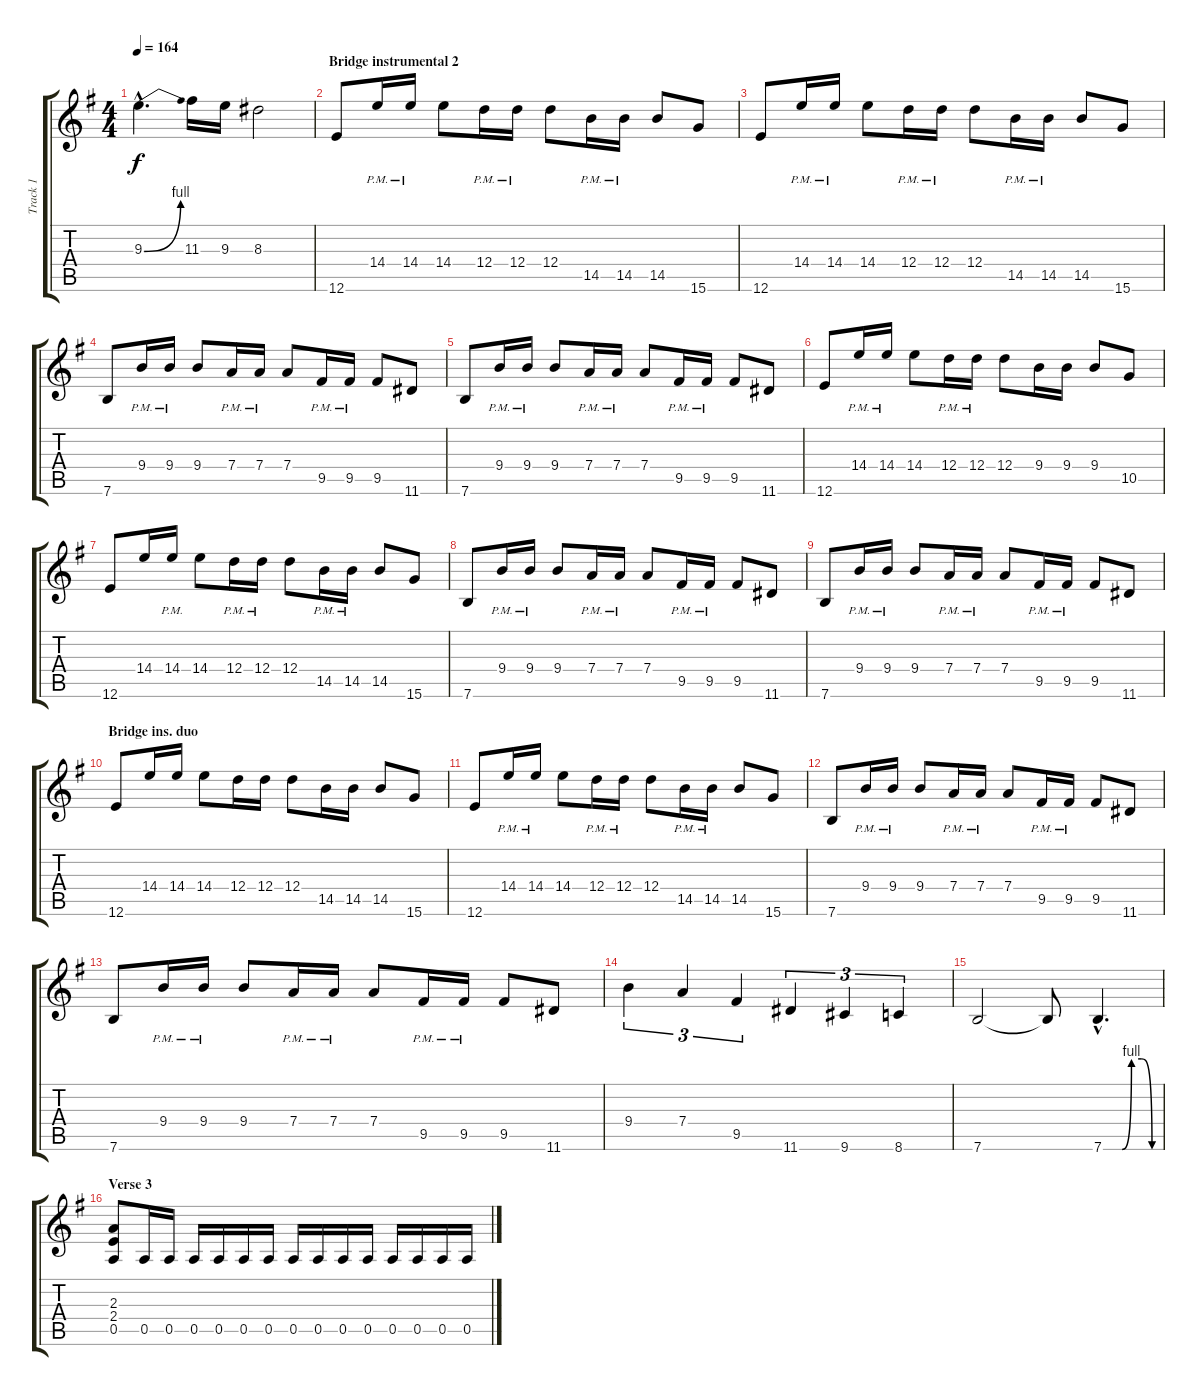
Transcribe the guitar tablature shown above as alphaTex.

\track ("Track 1" "Track 1") {instrument overdrivenguitar}
\staff {score tabs}
\tuning (E4 B3 G3 D3 A2 E2) {hide}
\ts (4 4)
\tempo 164
\clef g2
\ks eminor
9.3{be (bend 0 0 60 4) hac}.4{d dy f} 11.3.16 9.3.16 8.3.2 |
\section ("" "Bridge instrumental 2")
12.6.8 14.4{pm}.16 14.4{pm}.16 14.4.8 12.4{pm}.16 12.4{pm}.16 12.4.8 14.5{pm}.16 14.5{pm}.16 14.5.8 15.6.8 |
12.6.8 14.4{pm}.16 14.4{pm}.16 14.4.8 12.4{pm}.16 12.4{pm}.16 12.4.8 14.5{pm}.16 14.5{pm}.16 14.5.8 15.6.8 |
7.6.8 9.4{pm}.16 9.4{pm}.16 9.4.8 7.4{pm}.16 7.4{pm}.16 7.4.8 9.5{pm}.16 9.5{pm}.16 9.5.8 11.6.8 |
7.6.8 9.4{pm}.16 9.4{pm}.16 9.4.8 7.4{pm}.16 7.4{pm}.16 7.4.8 9.5{pm}.16 9.5{pm}.16 9.5.8 11.6.8 |
12.6.8 14.4{pm}.16 14.4{pm}.16 14.4.8 12.4{pm}.16 12.4{pm}.16 12.4.8 9.4.16 9.4.16 9.4.8 10.5.8 |
12.6.8 14.4.16 14.4{pm}.16 14.4.8 12.4{pm}.16 12.4{pm}.16 12.4.8 14.5{pm}.16 14.5{pm}.16 14.5.8 15.6.8 |
7.6.8 9.4{pm}.16 9.4{pm}.16 9.4.8 7.4{pm}.16 7.4{pm}.16 7.4.8 9.5{pm}.16 9.5{pm}.16 9.5.8 11.6.8 |
7.6.8 9.4{pm}.16 9.4{pm}.16 9.4.8 7.4{pm}.16 7.4{pm}.16 7.4.8 9.5{pm}.16 9.5{pm}.16 9.5.8 11.6.8 |
\section ("" "Bridge ins. duo")
12.6.8 14.4.16 14.4.16 14.4.8 12.4.16 12.4.16 12.4.8 14.5.16 14.5.16 14.5.8 15.6.8 |
12.6.8 14.4{pm}.16 14.4{pm}.16 14.4.8 12.4{pm}.16 12.4{pm}.16 12.4.8 14.5{pm}.16 14.5{pm}.16 14.5.8 15.6.8 |
7.6.8 9.4{pm}.16 9.4{pm}.16 9.4.8 7.4{pm}.16 7.4{pm}.16 7.4.8 9.5{pm}.16 9.5{pm}.16 9.5.8 11.6.8 |
7.6.8 9.4{pm}.16 9.4{pm}.16 9.4.8 7.4{pm}.16 7.4{pm}.16 7.4.8 9.5{pm}.16 9.5{pm}.16 9.5.8 11.6.8 |
9.4.4{tu (3 2)} 7.4.4{tu (3 2)} 9.5.4{tu (3 2)} 11.6.4{tu (3 2)} 9.6.4{tu (3 2)} 8.6.4{tu (3 2)} |
7.6.2 7.6{t}.8 7.6{be (custom 0 0 20 0 30 4 41 4 52 0 60 0) hac}.4{d} |
\section ("" "Verse 3")
(2.3 2.4 0.5).8 0.5.16 0.5.16 0.5.16 0.5.16 0.5.16 0.5.16 0.5.16 0.5.16 0.5.16 0.5.16 0.5.16 0.5.16 0.5.16 0.5.16
